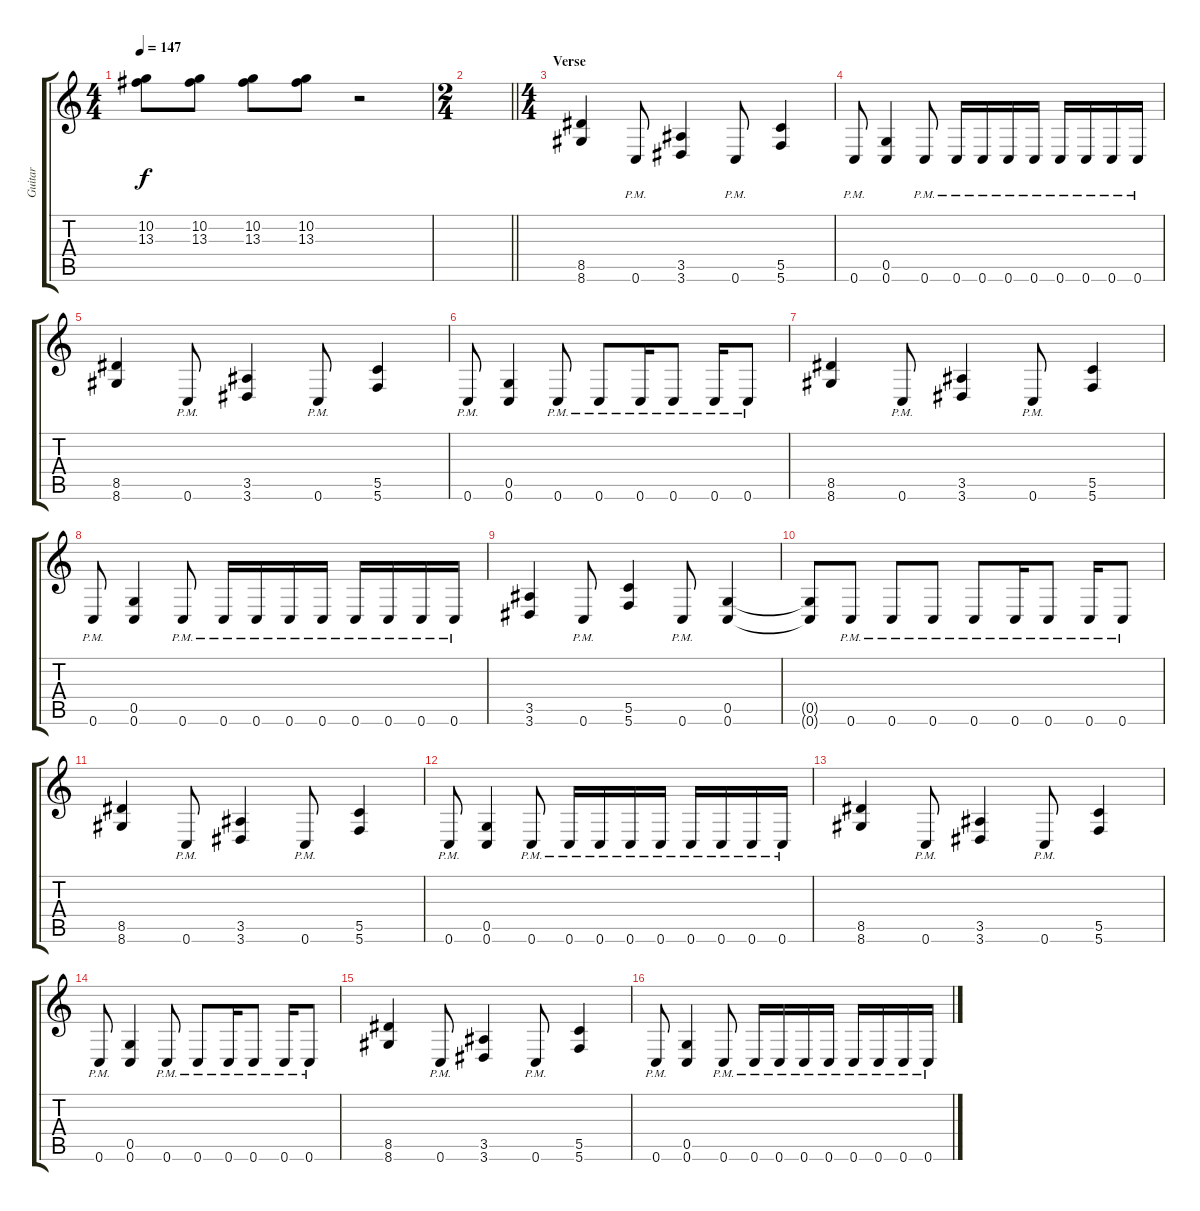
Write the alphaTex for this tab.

\track ("Guitar" "Guitar") {instrument overdrivenguitar}
\staff {score tabs}
\tuning (D4 A3 F3 C3 G2 C2) {hide}
\ts (4 4)
\tempo 147
\clef g2
\ks c
(10.2 13.3).8{dy f} (10.2 13.3).8 (10.2 13.3).8 (10.2 13.3).8 r.2 |
\ts (2 4)
\barLineRight lightlight
|
\ts (4 4)
\section ("" "Verse")
(8.5 8.6).4 0.6{pm}.8 (3.5 3.6).4 0.6{pm}.8 (5.5 5.6).4 |
0.6{pm}.8 (0.5 0.6).4 0.6{pm}.8 0.6{pm}.16 0.6{pm}.16 0.6{pm}.16 0.6{pm}.16 0.6{pm}.16 0.6{pm}.16 0.6{pm}.16 0.6{pm}.16 |
(8.5 8.6).4 0.6{pm}.8 (3.5 3.6).4 0.6{pm}.8 (5.5 5.6).4 |
0.6{pm}.8 (0.5 0.6).4 0.6{pm}.8 0.6{pm}.8 0.6{pm}.16 0.6{pm}.8 0.6{pm}.16 0.6{pm}.8 |
(8.5 8.6).4 0.6{pm}.8 (3.5 3.6).4 0.6{pm}.8 (5.5 5.6).4 |
0.6{pm}.8 (0.5 0.6).4 0.6{pm}.8 0.6{pm}.16 0.6{pm}.16 0.6{pm}.16 0.6{pm}.16 0.6{pm}.16 0.6{pm}.16 0.6{pm}.16 0.6{pm}.16 |
(3.5 3.6).4 0.6{pm}.8 (5.5 5.6).4 0.6{pm}.8 (0.5 0.6).4 |
(0.5{t} 0.6{t}).8 0.6{pm}.8 0.6{pm}.8 0.6{pm}.8 0.6{pm}.8 0.6{pm}.16 0.6{pm}.8 0.6{pm}.16 0.6{pm}.8 |
(8.5 8.6).4 0.6{pm}.8 (3.5 3.6).4 0.6{pm}.8 (5.5 5.6).4 |
0.6{pm}.8 (0.5 0.6).4 0.6{pm}.8 0.6{pm}.16 0.6{pm}.16 0.6{pm}.16 0.6{pm}.16 0.6{pm}.16 0.6{pm}.16 0.6{pm}.16 0.6{pm}.16 |
(8.5 8.6).4 0.6{pm}.8 (3.5 3.6).4 0.6{pm}.8 (5.5 5.6).4 |
0.6{pm}.8 (0.5 0.6).4 0.6{pm}.8 0.6{pm}.8 0.6{pm}.16 0.6{pm}.8 0.6{pm}.16 0.6{pm}.8 |
(8.5 8.6).4 0.6{pm}.8 (3.5 3.6).4 0.6{pm}.8 (5.5 5.6).4 |
0.6{pm}.8 (0.5 0.6).4 0.6{pm}.8 0.6{pm}.16 0.6{pm}.16 0.6{pm}.16 0.6{pm}.16 0.6{pm}.16 0.6{pm}.16 0.6{pm}.16 0.6{pm}.16
